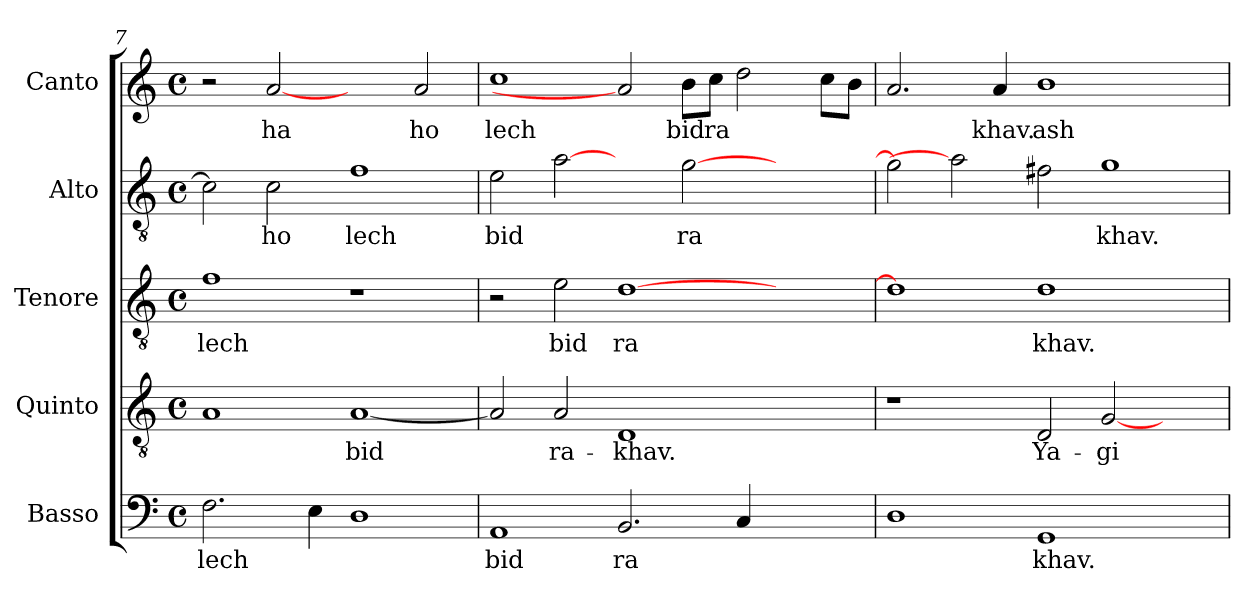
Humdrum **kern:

**kern	**text	**kern	**text	**kern	**text	**kern	**text	**kern	**text
*part5	*part5	*part4	*part4	*part3	*part3	*part2	*part2	*part1	*part1
*staff5	*staff5	*staff4	*staff4	*staff3	*staff3	*staff2	*staff2	*staff1	*staff1
*I"Basso	*	*I"Quinto	*	*I"Tenore	*	*I"Alto	*	*I"Canto	*
!!LO:LB:g=z
*clefF4	*	*clefGv2	*	*clefGv2	*	*clefGv2	*	*clefG2	*
*k[]	*	*k[]	*	*k[]	*	*k[]	*	*k[]	*
*C:	*	*C:	*	*C:	*	*C:	*	*C:	*
*M4/4	*	*M4/4	*	*M4/4	*	*M4/4	*	*M4/4	*
*met(c)	*	*met(c)	*	*met(c)	*	*met(c)	*	*met(c)	*
=7	=7	=7	=7	=7	=7	=7	=7	=7	=7
!	!LO:LY:b:cj	!	!LO:LY:b:cj	!	!LO:LY:b:cj	!	!LO:LY:b:cj	!	!
2.F\	lech	1A	.	1f	lech	2c\]	--	2r	.
!	!	!	!	!	!	!	!LO:LY:b:cj	!	!LO:LY:b:cj
.	.	.	.	.	.	2c\	-ho	[2a	ha
!	!LO:LY:b:cj	!	!	!	!	!	!	!	!
4E\	.	.	.	.	.	.	.	.	.
!	!LO:LY:b:cj	!	!LO:LY:b:cj	!	!	!	!LO:LY:b:cj	!	!
1D	.	[<1A	bid-	1r	.	1f	lech	2ryy	.
!	!	!	!	!	!	!	!	!	!LO:LY:b:cj
.	.	.	.	.	.	.	.	2a/	ho
=8	=8	=8	=8	=8	=8	=8	=8	=8	=8
!	!LO:LY:b:cj	!	!LO:LY:b:cj	!	!	!	!LO:LY:b:cj	!	!LO:LY:b:cj
1AA	bid	2A/]	--	2r	.	2e\	bid	1cc	lech
!	!	!	!LO:LY:b:cj	!	!LO:LY:b:cj	!	!LO:LY:b:cj	!	!
.	.	2A/	-ra-	2e\	bid	[2a	.	.	.
!	!LO:LY:b:cj	!	!LO:LY:b:cj	!	!LO:LY:b:cj	!	!	!	!
2.BB/	ra	1D	-khav.	[>1d	ra	2ryy	.	2a]	.
!	!	!	!	!	!	!	!LO:LY:b:cj	!	!LO:LY:b:cj
.	.	.	.	.	.	[>2g\	ra	8b\L	bid
!	!	!	!	!	!	!	!	!	!LO:LY:b:cj
.	.	.	.	.	.	.	.	8cc\J	ra
!	!LO:LY:b:cj	!	!	!	!	!	!	!	!LO:LY:b:cj
4C/	.	.	.	.	.	.	.	2dd\	.
2ryy	.	2ryy	.	2ryy	.	2ryy	.	.	.
!	!	!	!	!	!	!	!	!	!LO:LY:b:cj
.	.	.	.	.	.	.	.	8cc\L	.
!	!	!	!	!	!	!	!	!	!LO:LY:b:cj
.	.	.	.	.	.	.	.	8b\J	.
=9	=9	=9	=9	=9	=9	=9	=9	=9	=9
!	!LO:LY:b:cj	!	!	!	!LO:LY:b:cj	!	!LO:LY:b:cj	!	!LO:LY:b:cj
1D	.	1r	.	1d]	.	2g\]	.	2.a/	.
.	.	.	.	.	.	2a]	.	.	.
!	!	!	!	!	!	!	!	!	!LO:LY:b:cj
.	.	.	.	.	.	.	.	4a/	khav.
!	!LO:LY:b:cj	!	!LO:LY:b:cj	!	!LO:LY:b:cj	!	!LO:LY:b:cj	!	!LO:LY:b:cj
1GG	khav.	2D/	Ya-	1d	khav.	2f#X\	.	1b	ash
!	!	!	!LO:LY:b:cj	!	!	!	!LO:LY:b:cj	!	!
.	.	[<2G/	-gi-	.	.	1g	khav.	.	.
2ryy	.	2ryy	.	2ryy	.	.	.	2ryy	.
=	=	=	=	=	=	=	=	=	=
*-	*-	*-	*-	*-	*-	*-	*-	*-	*-
